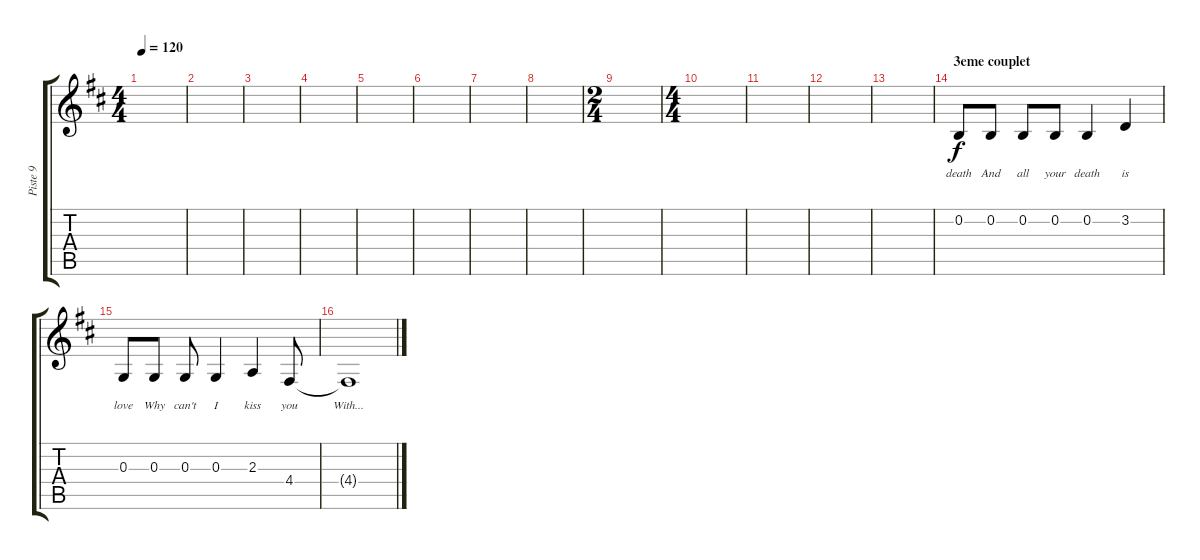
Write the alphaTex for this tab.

\track ("Piste 9" "Piste 9") {instrument synthvoice}
\staff {score tabs}
\tuning (E4 B3 G3 D3 A2 E2) {hide}
\ts (4 4)
\tempo 120
\clef g2
\ks d
|
|
|
|
|
|
|
|
\ts (2 4)
|
\ts (4 4)
|
|
|
|
\section ("" "3eme couplet")
0.2.8{lyrics (0 "") lyrics (1 "death") lyrics (2 "") lyrics (3 "") lyrics (4 "") volume 16} 0.2.8{lyrics (0 "") lyrics (1 "And") lyrics (2 "") lyrics (3 "") lyrics (4 "")} 0.2.8{lyrics (0 "") lyrics (1 "all") lyrics (2 "") lyrics (3 "") lyrics (4 "")} 0.2.8{lyrics (0 "") lyrics (1 "your") lyrics (2 "") lyrics (3 "") lyrics (4 "")} 0.2.4{lyrics (0 "") lyrics (1 "death") lyrics (2 "") lyrics (3 "") lyrics (4 "")} 3.2.4{lyrics (0 "") lyrics (1 "is") lyrics (2 "") lyrics (3 "") lyrics (4 "")} |
0.3.8{lyrics (0 "") lyrics (1 "love") lyrics (2 "") lyrics (3 "") lyrics (4 "")} 0.3.8{lyrics (0 "") lyrics (1 "Why") lyrics (2 "") lyrics (3 "") lyrics (4 "")} 0.3.8{lyrics (0 "") lyrics (1 "can't") lyrics (2 "") lyrics (3 "") lyrics (4 "")} 0.3.4{lyrics (0 "") lyrics (1 "I") lyrics (2 "") lyrics (3 "") lyrics (4 "")} 2.3.4{lyrics (0 "") lyrics (1 "kiss") lyrics (2 "") lyrics (3 "") lyrics (4 "")} 4.4.8{lyrics (0 "") lyrics (1 "you") lyrics (2 "") lyrics (3 "") lyrics (4 "")} |
4.4{t}.1{lyrics (0 "") lyrics (1 "With...") lyrics (2 "") lyrics (3 "") lyrics (4 "")}
